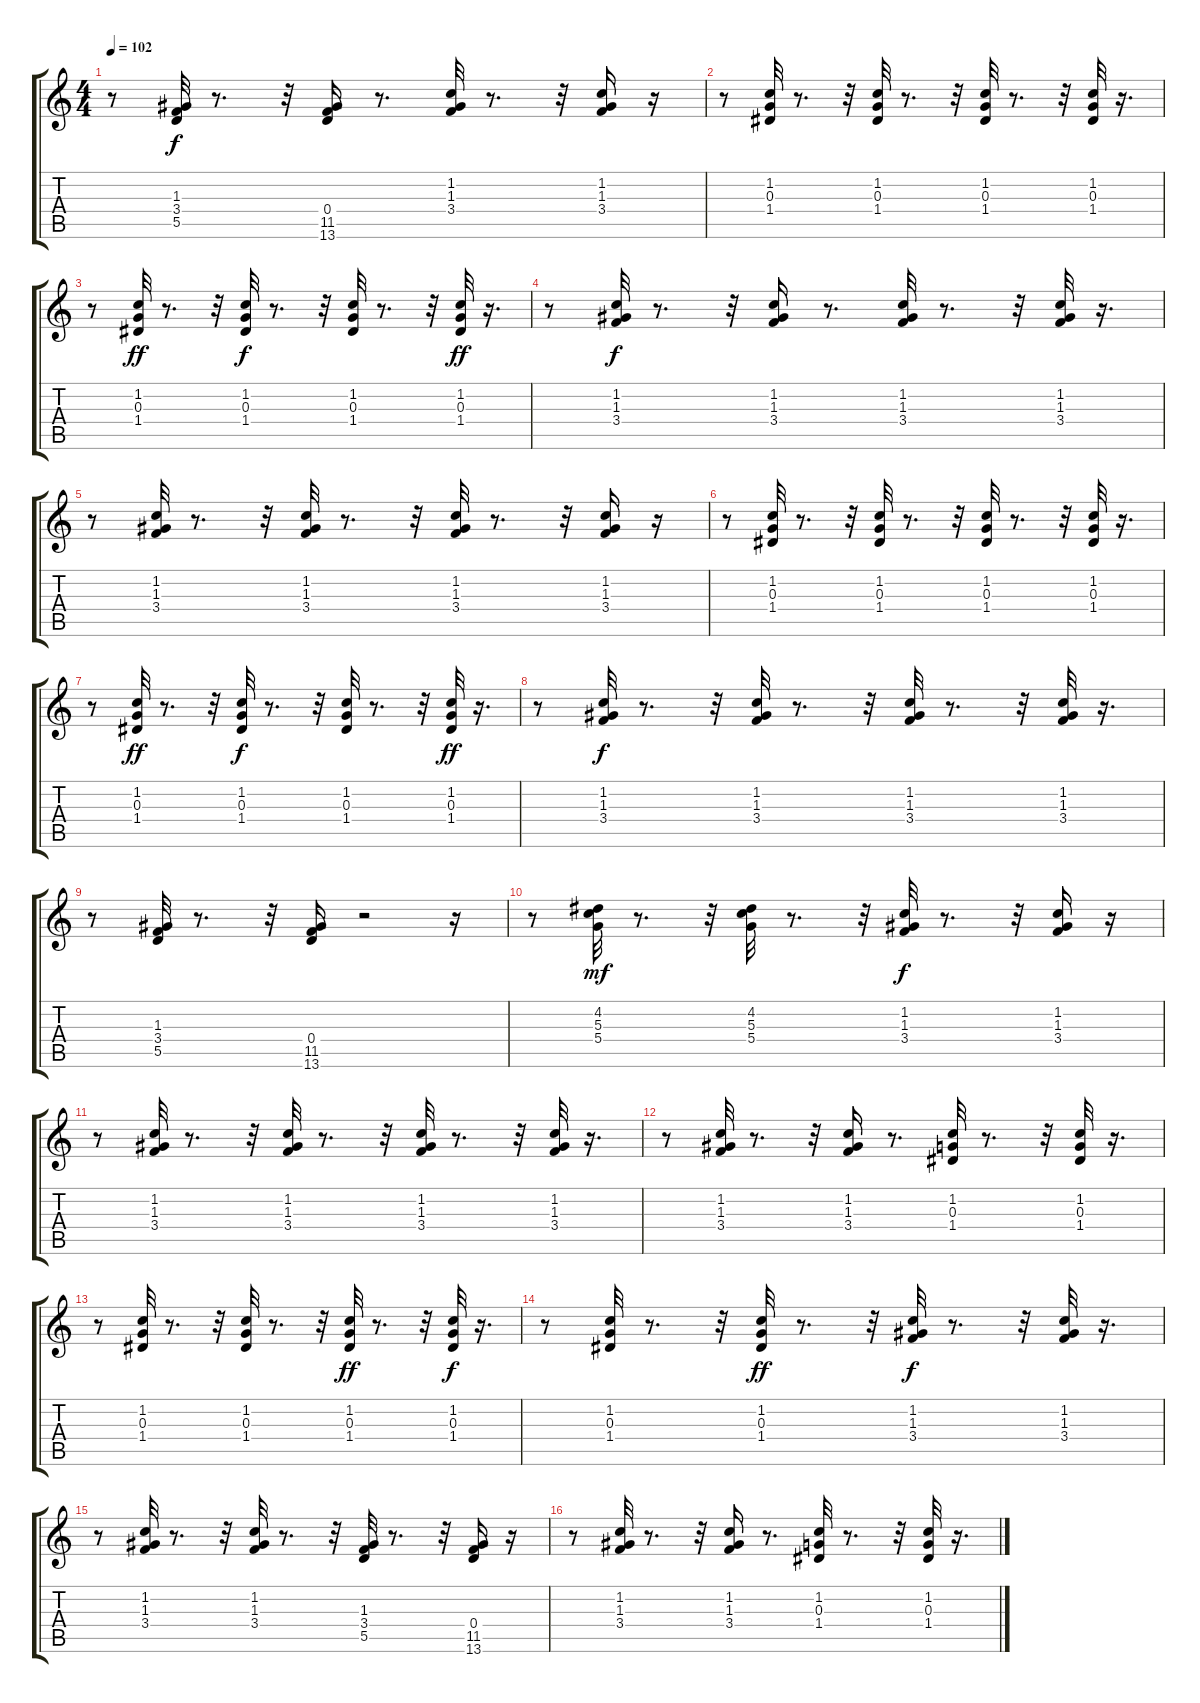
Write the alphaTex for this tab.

\track "" {instrument synthbass1}
\staff {score tabs}
\tuning (E4 B3 G3 D3 A2 E2) {hide}
\ts (4 4)
\tempo 102
\clef g2
\ks c
r.8{dy f} (1.3 3.4 5.5).32 r.8{d} r.32 (0.4 11.5 13.6).16 r.8{d} (1.2 1.3 3.4).32 r.8{d} r.32 (1.2 1.3 3.4).16 r.16 |
r.8 (1.2 0.3 1.4).32 r.8{d} r.32 (1.2 0.3 1.4).32 r.8{d} r.32 (1.2 0.3 1.4).32 r.8{d} r.32 (1.2 0.3 1.4).32 r.16{d} |
r.8 (1.2 0.3 1.4).32{dy ff} r.8{d} r.32 (1.2 0.3 1.4).32{dy f} r.8{d} r.32 (1.2 0.3 1.4).32 r.8{d} r.32 (1.2 0.3 1.4).32{dy ff} r.16{d} |
r.8 (1.2 1.3 3.4).32{dy f} r.8{d} r.32 (1.2 1.3 3.4).16 r.8{d} (1.2 1.3 3.4).32 r.8{d} r.32 (1.2 1.3 3.4).32 r.16{d} |
r.8 (1.2 1.3 3.4).32 r.8{d} r.32 (1.2 1.3 3.4).32 r.8{d} r.32 (1.2 1.3 3.4).32 r.8{d} r.32 (1.2 1.3 3.4).16 r.16 |
r.8 (1.2 0.3 1.4).32 r.8{d} r.32 (1.2 0.3 1.4).32 r.8{d} r.32 (1.2 0.3 1.4).32 r.8{d} r.32 (1.2 0.3 1.4).32 r.16{d} |
r.8 (1.2 0.3 1.4).32{dy ff} r.8{d} r.32 (1.2 0.3 1.4).32{dy f} r.8{d} r.32 (1.2 0.3 1.4).32 r.8{d} r.32 (1.2 0.3 1.4).32{dy ff} r.16{d} |
r.8 (1.2 1.3 3.4).32{dy f} r.8{d} r.32 (1.2 1.3 3.4).32 r.8{d} r.32 (1.2 1.3 3.4).32 r.8{d} r.32 (1.2 1.3 3.4).32 r.16{d} |
r.8 (1.3 3.4 5.5).32 r.8{d} r.32 (0.4 11.5 13.6).16 r.2 r.16 |
r.8 (4.2 5.3 5.4).32{dy mf} r.8{d} r.32 (4.2 5.3 5.4).32 r.8{d} r.32 (1.2 1.3 3.4).32{dy f} r.8{d} r.32 (1.2 1.3 3.4).16 r.16 |
r.8 (1.2 1.3 3.4).32 r.8{d} r.32 (1.2 1.3 3.4).32 r.8{d} r.32 (1.2 1.3 3.4).32 r.8{d} r.32 (1.2 1.3 3.4).32 r.16{d} |
r.8 (1.2 1.3 3.4).32 r.8{d} r.32 (1.2 1.3 3.4).16 r.8{d} (1.2 0.3 1.4).32 r.8{d} r.32 (1.2 0.3 1.4).32 r.16{d} |
r.8 (1.2 0.3 1.4).32 r.8{d} r.32 (1.2 0.3 1.4).32 r.8{d} r.32 (1.2 0.3 1.4).32{dy ff} r.8{d} r.32 (1.2 0.3 1.4).32{dy f} r.16{d} |
r.8 (1.2 0.3 1.4).32 r.8{d} r.32 (1.2 0.3 1.4).32{dy ff} r.8{d} r.32 (1.2 1.3 3.4).32{dy f} r.8{d} r.32 (1.2 1.3 3.4).32 r.16{d} |
r.8 (1.2 1.3 3.4).32 r.8{d} r.32 (1.2 1.3 3.4).32 r.8{d} r.32 (1.3 3.4 5.5).32 r.8{d} r.32 (0.4 11.5 13.6).16 r.16 |
r.8 (1.2 1.3 3.4).32 r.8{d} r.32 (1.2 1.3 3.4).16 r.8{d} (1.2 0.3 1.4).32 r.8{d} r.32 (1.2 0.3 1.4).32 r.16{d}
